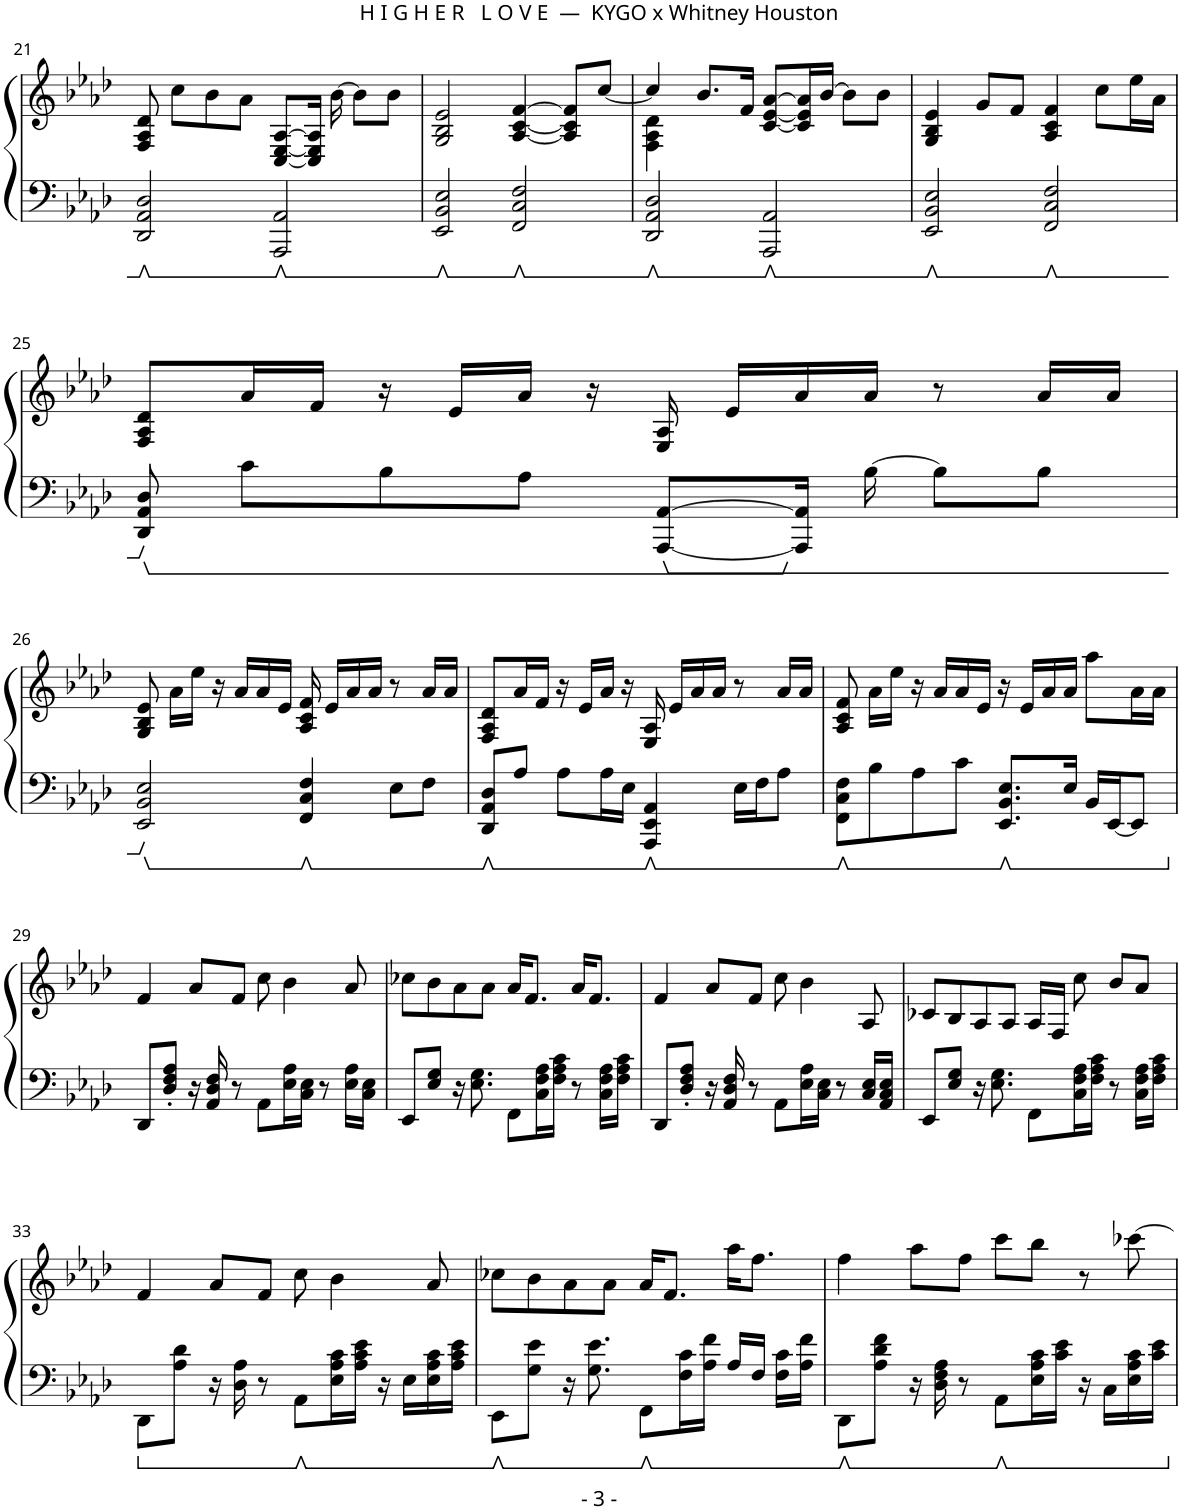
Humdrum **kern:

**kern	**kern
*part1	*part1
*staff2	*staff1
*I"Piano	*
*I'Pno.	*
!!LO:PB:g=z
*clefF4	*clefG2
*k[b-e-a-d-]	*k[b-e-a-d-]
*M4/4	*M4/4
=21	=21
2DD-/ 2AA-/ 2D-/	8F/ 8A-/ 8d-/
.	8cc\L
.	8b-\
.	8a-\J
2AAA-/ 2AA-/	[8C/ [8E-/ [8A-/L
.	16C/] 16E-/] 16A-/]Jk
.	[16b-\
.	8b-\L]
.	8b-\J
=22	=22
2EE-/ 2BB-/ 2E-/	2G/ 2B-/ 2e-/
2FF/ 2C/ 2F/	[4A-/ [4c/ [4f/
.	8A-/] 8c/] 8f/]L
.	[<8cc/J
=23	=23
*	*^
2DD-/ 2AA-/ 2D-/	4cc/]	4F\ 4A-\ 4d-\
.	8.b-/L	2.ryy
.	16f/Jk	.
2AAA-/ 2AA-/	[8c/ [8e-/ [8a-/L	.
.	16c/] 16e-/] 16a-/]L	.
.	[16b-/JJ	.
.	8b-\L]	.
.	8b-\J	.
*	*v	*v
=24	=24
2EE-/ 2BB-/ 2E-/	4G/ 4B-/ 4e-/
.	8g/L
.	8f/J
2FF/ 2C/ 2F/	4A-/ 4c/ 4f/
.	8cc\L
.	16ee-\L
.	16a-\JJ
!!LO:LB:g=z
=25	=25
8DD-/ 8AA-/ 8D-/	8F/ 8A-/ 8d-/L
8c\L	16a-/L
.	16f/JJ
8B-\	16r
.	16e-/LL
8A-\J	16a-/JJ
.	16r
[8AAA-/ [8AA-/L	16E-/ 16A-/
.	16e-/LL
16AAA-/] 16AA-/]Jk	16a-/
[16B-\	16a-/JJ
8B-\L]	8r
8B-\J	16a-/LL
.	16a-/JJ
!!LO:LB:g=z
=26	=26
2EE-/ 2BB-/ 2E-/	8G/ 8B-/ 8e-/
.	16a-\LL
.	16ee-\JJ
.	16r
.	16a-/LL
.	16a-/
.	16e-/JJ
4FF/ 4C/ 4F/	16A-/ 16c/ 16f/
.	16e-/LL
.	16a-/
.	16a-/JJ
8E-\L	8r
8F\J	16a-/LL
.	16a-/JJ
=27	=27
8DD-/ 8AA-/ 8D-/L	8F/ 8A-/ 8d-/L
8A-/J	16a-/L
.	16f/JJ
8A-\L	16r
.	16e-/LL
16A-\L	16a-/JJ
16E-\JJ	16r
4AAA-/ 4EE-/ 4AA-/	16E-/ 16A-/
.	16e-/LL
.	16a-/
.	16a-/JJ
16E-\LL	8r
16F\J	.
8A-\J	16a-/LL
.	16a-/JJ
=28	=28
8FF\ 8C\ 8F\L	8A-/ 8c/ 8f/
8B-\	16a-\LL
.	16ee-\JJ
8A-\	16r
.	16a-/LL
8c\J	16a-/
.	16e-/JJ
8.EE-/ 8.BB-/ 8.E-/L	16r
.	16e-/LL
.	16a-/
16E-/Jk	16a-/JJ
16BB-/LL	8aa-\L
[16EE-/J	.
8EE-/J]	16a-\L
.	16a-\JJ
!!LO:LB:g=z
=29	=29
8DD-/L	4f/
8D-/' 8F/' 8A-/'J	.
16r	8a-/L
16AA-/ 16D-/ 16F/	.
8r	8f/J
8AA-\L	8cc\
16E-\ 16A-\L	4b-\
16C\ 16E-\JJ	.
8r	.
16E-\ 16A-\LL	8a-/
16C\ 16E-\JJ	.
=30	=30
8EE-/L	8cc-X\L
8E-/ 8G/J	8b-\
16r	8a-\
8.E-\ 8.G\	.
.	8a-\J
8FF\L	16a-/KL
.	8.f/J
16C\ 16F\ 16A-\L	.
16F\ 16A-\ 16c\JJ	.
8r	16a-/KL
.	8.f/J
16C\ 16F\ 16A-\LL	.
16F\ 16A-\ 16c\JJ	.
=31	=31
8DD-/L	4f/
8D-/' 8F/' 8A-/'J	.
16r	8a-/L
16AA-/ 16D-/ 16F/	.
8r	8f/J
8AA-\L	8cc\
16E-\ 16A-\L	4b-\
16C\ 16E-\JJ	.
8r	.
16C/ 16E-/LL	8A-/
16AA-/ 16C/ 16E-/JJ	.
=32	=32
8EE-/L	8c-X/L
8E-/ 8G/J	8B-/
16r	8A-/
8.E-\ 8.G\	.
.	8A-/J
8FF\L	16A-/LL
.	16F/JJ
16C\ 16F\ 16A-\L	8cc\
16F\ 16A-\ 16c\JJ	.
8r	8b-/L
16C\ 16F\ 16A-\LL	8a-/J
16F\ 16A-\ 16c\JJ	.
!!LO:LB:g=z
=33	=33
8DD-\L	4f/
8A-\ 8d-\J	.
16r	8a-/L
16D-\ 16A-\	.
8r	8f/J
8AA-\L	8cc\
16E-\ 16A-\ 16c\L	4b-\
16A-\ 16c\ 16e-\JJ	.
16r	.
16E-\LL	.
16E-\ 16A-\ 16c\	8a-/
16A-\ 16c\ 16e-\JJ	.
=34	=34
8EE-\L	8cc-X\L
8G\ 8e-\J	8b-\
16r	8a-\
8.G\ 8.e-\	.
.	8a-\J
8FF\L	16a-/KL
.	8.f/J
16F\ 16c\L	.
16A-\ 16f\JJ	.
16A-/LL	16aa-\KL
16F/JJ	8.ff\J
16F\ 16c\LL	.
16A-\ 16f\JJ	.
=35	=35
8DD-\L	4ff\
8A-\ 8d-\ 8f\J	.
16r	8aa-\L
16D-\ 16F\ 16A-\	.
8r	8ff\J
8AA-\L	8ccc\L
16E-\ 16A-\ 16c\L	8bb-\J
16c\ 16e-\JJ	.
16r	8r
16C\LL	.
16E-\ 16A-\ 16c\	[8ccc-X\
16c\ 16e-\JJ	.
=	=
*-	*-
